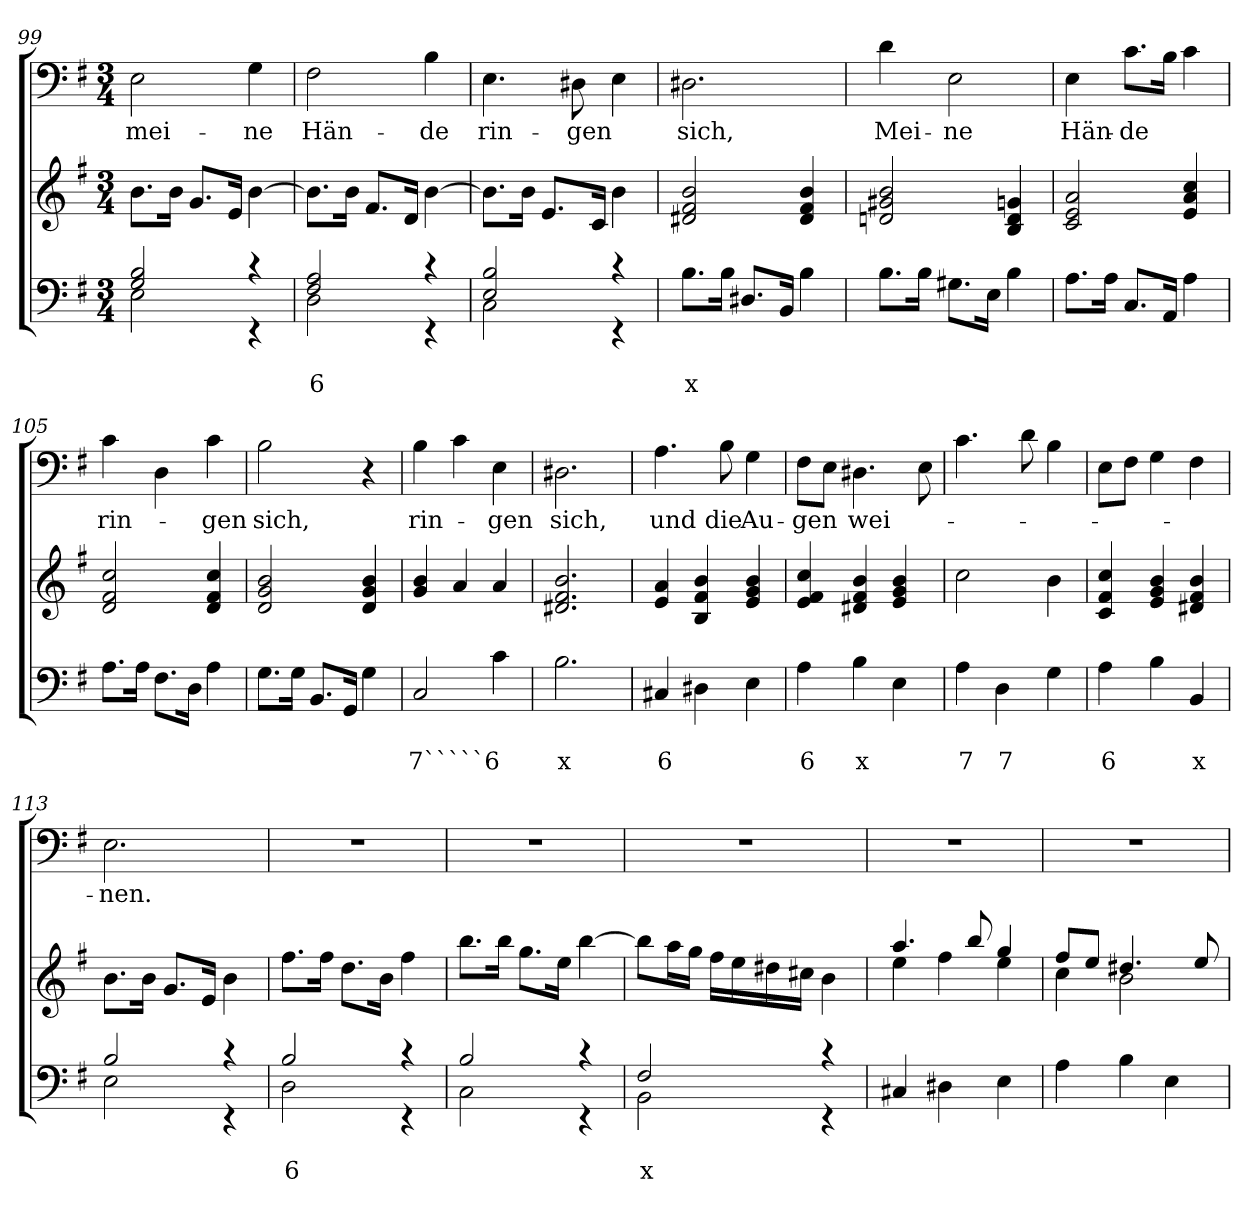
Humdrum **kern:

**kern	**text	**text	**kern	**kern	**text
*part2	*part2	*part2	*part2	*part1	*part1
*staff3	*staff3	*staff3	*staff2	*staff1	*staff1
*clefF4	*	*	*clefG2	*clefF4	*
*k[f#]	*	*	*k[f#]	*k[f#]	*
*G:	*	*	*G:	*G:	*
*M3/4	*	*	*M3/4	*M3/4	*
=99	=99	=99	=99	=99	=99
*^	*	*	*	*	*
!	!	!	!	!	!	!LO:LY:b
2E\	2G/ 2B/	.	.	8.b\L	2E\	mei-
.	.	.	.	16b\Jk	.	.
.	.	.	.	8.g/L	.	.
.	.	.	.	16e/Jk	.	.
!	!	!	!	!	!	!LO:LY:b
4rc	4rEE	.	.	[4b\	4G\	-ne
=100	=100	=100	=100	=100	=100	=100
!	!	!	!LO:LY:b	!	!	!LO:LY:b
2D\	2F#/ 2A/	.	6	8.b\L]	2F#\	Hän-
.	.	.	.	16b\Jk	.	.
.	.	.	.	8.f#/L	.	.
.	.	.	.	16d/Jk	.	.
!	!	!	!	!	!	!LO:LY:b
4rc	4rEE	.	.	[4b\	4B\	-de
!!LO:PB:g=z
=101	=101	=101	=101	=101	=101	=101
!	!	!	!	!	!	!LO:LY:b
2C\	2E/ 2B/	.	.	8.b\L]	4.E\	rin-
.	.	.	.	16b\Jk	.	.
.	.	.	.	8.e/L	.	.
!	!	!	!	!	!	!LO:LY:b
.	.	.	.	.	8D#X\	-gen
.	.	.	.	16c/Jk	.	.
4rc	4rEE	.	.	4b\	4E\	.
=102	=102	=102	=102	=102	=102	=102
!	!	!	!LO:LY:b	!	!	!LO:LY:b
*v	*v	*	*	*	*	*
8.B\L	.	x	2d#X/ 2f#/ 2b/	2.D#X\	sich,
16B\Jk	.	.	.	.	.
8.D#X/L	.	.	.	.	.
16BB/Jk	.	.	.	.	.
4B\	.	.	4d#/ 4f#/ 4b/	.	.
=103	=103	=103	=103	=103	=103
!	!	!	!	!	!LO:LY:b
8.B\L	.	.	2dni/ 2g#X/ 2b/	4d\	Mei-
16B\Jk	.	.	.	.	.
!	!	!	!	!	!LO:LY:b
8.G#X\L	.	.	.	2E\	-ne
16E\Jk	.	.	.	.	.
4B\	.	.	4B/ 4d/ 4gn/	.	.
=104	=104	=104	=104	=104	=104
!	!	!	!	!	!LO:LY:b
8.A\L	.	.	2c/ 2e/ 2a/	4E\	Hän-
16A\Jk	.	.	.	.	.
!	!	!	!	!	!LO:LY:b
8.C/L	.	.	.	8.c\L	-de
16AA/Jk	.	.	.	16B\Jk	.
4A\	.	.	4e/ 4a/ 4cc/	4c\	.
=105	=105	=105	=105	=105	=105
!	!	!	!	!	!LO:LY:b
8.A\L	.	.	2d/ 2f#/ 2cc/	4c\	rin-
16A\Jk	.	.	.	.	.
8.F#\L	.	.	.	4D\	.
16D\Jk	.	.	.	.	.
!	!	!	!	!	!LO:LY:b
4A\	.	.	4d/ 4f#/ 4cc/	4c\	-gen
=106	=106	=106	=106	=106	=106
!	!	!	!	!	!LO:LY:b
8.G\L	.	.	2d/ 2g/ 2b/	2B\	sich,
16G\Jk	.	.	.	.	.
8.BB/L	.	.	.	.	.
16GG/Jk	.	.	.	.	.
4G\	.	.	4d/ 4g/ 4b/	4r	.
=107	=107	=107	=107	=107	=107
!	!	!LO:LY:b	!	!	!LO:LY:b
2C/	.	7`````6	4g/ 4b/	4B\	rin-
.	.	.	4a/	4c\	.
!	!	!	!	!	!LO:LY:b
4c\	.	.	4a/	4E\	-gen
!!LO:LB:g=z
=108	=108	=108	=108	=108	=108
!	!	!LO:LY:b	!	!	!LO:LY:b
2.B\	.	x	2.d#X/ 2.f#/ 2.b/	2.D#X\	sich,
=109	=109	=109	=109	=109	=109
!	!	!LO:LY:b	!	!	!LO:LY:b
4C#X/	.	6	4e/ 4a/	4.A\	und
4D#X\	.	.	4B/ 4f#/ 4b/	.	.
!	!	!	!	!	!LO:LY:b
.	.	.	.	8B\	die
!	!	!	!	!	!LO:LY:b
4E\	.	.	4e/ 4g/ 4b/	4G\	Au-
=110	=110	=110	=110	=110	=110
!	!	!LO:LY:b	!	!	!LO:LY:b
4A\	.	6	4e/ 4f#/ 4cc/	8F#\L	-gen
.	.	.	.	8E\J	.
!	!	!LO:LY:b	!	!	!LO:LY:b
4B\	.	x	4d#X/ 4f#/ 4b/	4.D#X\	wei-
4E\	.	.	4e/ 4g/ 4b/	.	.
.	.	.	.	8E\	.
=111	=111	=111	=111	=111	=111
!	!	!LO:LY:b	!	!	!
4A\	.	7	2cc\	4.c\	.
!	!	!LO:LY:b	!	!	!
4D\	.	7	.	.	.
.	.	.	.	8d\	.
4G\	.	.	4b\	4B\	.
=112	=112	=112	=112	=112	=112
!	!	!LO:LY:b	!	!	!
4A\	.	6	4c/ 4f#/ 4cc/	8E\L	.
.	.	.	.	8F#\J	.
4B\	.	.	4e/ 4g/ 4b/	4G\	.
!	!	!LO:LY:b	!	!	!
4BB/	.	x	4d#X/ 4f#/ 4b/	4F#\	.
=113	=113	=113	=113	=113	=113
*^	*	*	*	*	*
!	!	!	!	!	!	!LO:LY:b
2E\	2B/	.	.	8.b\L	2.E\	-nen.
.	.	.	.	16b\Jk	.	.
.	.	.	.	8.g/L	.	.
.	.	.	.	16e/Jk	.	.
4rc	4rEE	.	.	4b\	.	.
=114	=114	=114	=114	=114	=114	=114
!	!	!	!LO:LY:b	!	!	!
2D\	2B/	.	6	8.ff#\L	2.r	.
.	.	.	.	16ff#\Jk	.	.
.	.	.	.	8.dd\L	.	.
.	.	.	.	16b\Jk	.	.
4rc	4rEE	.	.	4ff#\	.	.
!!LO:LB:g=z
=115	=115	=115	=115	=115	=115	=115
2C\	2B/	.	.	8.bb\L	2.r	.
.	.	.	.	16bb\Jk	.	.
.	.	.	.	8.gg\L	.	.
.	.	.	.	16ee\Jk	.	.
4rc	4rEE	.	.	[4bb\	.	.
=116	=116	=116	=116	=116	=116	=116
!	!	!	!LO:LY:b	!	!	!
2BB\	2F#/	.	x	8bb\L]	2.r	.
.	.	.	.	16aa\L	.	.
.	.	.	.	16gg\JJ	.	.
.	.	.	.	16ff#\LL	.	.
.	.	.	.	16ee\	.	.
.	.	.	.	16dd#X\	.	.
.	.	.	.	16cc#X\JJ	.	.
4rc	4rEE	.	.	4b\	.	.
*v	*v	*	*	*	*	*
=117	=117	=117	=117	=117	=117
*	*	*	*^	*	*
4C#X/	.	.	4.aa/	4ee\	2.r	.
4D#X\	.	.	.	4ff#\	.	.
.	.	.	8bb/	.	.	.
4E\	.	.	4gg/	4ee\	.	.
=118	=118	=118	=118	=118	=118	=118
4A\	.	.	8ff#/L	4cc\	2.r	.
.	.	.	8ee/J	.	.	.
4B\	.	.	4.dd#X/	2b\	.	.
4E\	.	.	.	.	.	.
.	.	.	8ee/	.	.	.
*	*	*	*v	*v	*	*
=	=	=	=	=	=
*-	*-	*-	*-	*-	*-
